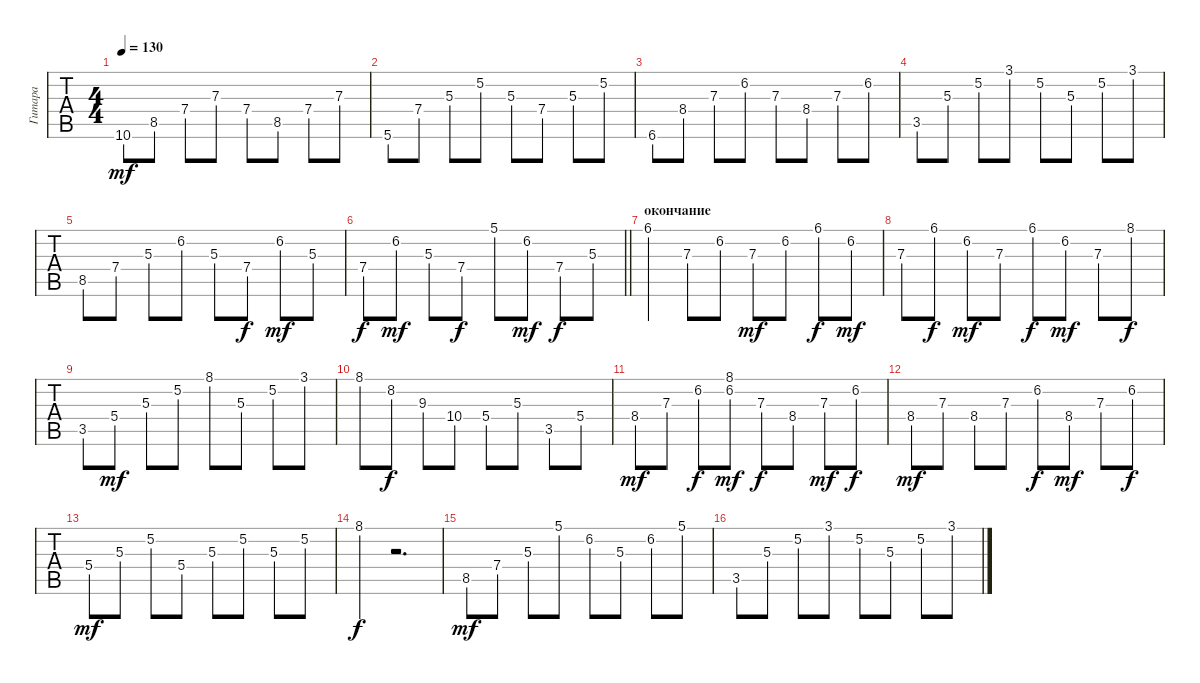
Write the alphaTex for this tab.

\track ("Гитара" "Гитара") {instrument acousticguitarsteel}
\staff {tabs}
\tuning (E4 B3 G3 D3 A2 E2) {hide}
\ts (4 4)
\tempo 130
\clef g2
\ks c
10.6.8{dy mf} 8.5.8 7.4.8 7.3.8 7.4.8 8.5.8 7.4.8 7.3.8 |
5.6.8 7.4.8 5.3.8 5.2.8 5.3.8 7.4.8 5.3.8 5.2.8 |
6.6.8 8.4.8 7.3.8 6.2.8 7.3.8 8.4.8 7.3.8 6.2.8 |
3.5.8 5.3.8 5.2.8 3.1.8 5.2.8 5.3.8 5.2.8 3.1.8 |
8.5.8 7.4.8 5.3.8 6.2.8 5.3.8 7.4.8{dy f} 6.2.8{dy mf} 5.3.8 |
\barLineRight lightlight
7.4.8{dy f} 6.2.8{dy mf} 5.3.8 7.4.8{dy f} 5.1{ac}.8 6.2.8{dy mf} 7.4.8{dy f} 5.3.8 |
\section ("" "окончание")
6.1.4 7.3.8 6.2.8 7.3.8{dy mf} 6.2.8 6.1.8{dy f} 6.2.8{dy mf} |
7.3.8 6.1.8{dy f} 6.2.8{dy mf} 7.3.8 6.1.8{dy f} 6.2.8{dy mf} 7.3.8 8.1.8{dy f} |
3.5.8 5.4.8{dy mf} 5.3.8 5.2.8 8.1.8 5.3.8 5.2.8 3.1.8 |
8.1.8 8.2.8{dy f} 9.3.8 10.4.8 5.4.8 5.3.8 3.5.8 5.4.8 |
8.4.8{dy mf} 7.3.8 6.2.8{dy f} (8.1{ac} 6.2).8{dy mf} 7.3.8{dy f} 8.4.8 7.3.8{dy mf} 6.2.8{dy f} |
8.4.8{dy mf} 7.3.8 8.4.8 7.3.8 6.2.8{dy f} 8.4.8{dy mf} 7.3.8 6.2.8{dy f} |
5.4.8{dy mf} 5.3.8 5.2.8 5.4.8 5.3.8 5.2.8 5.3.8 5.2.8 |
8.1{st}.4{dy f} r.2{d} |
8.5.8{dy mf} 7.4.8 5.3.8 5.1.8 6.2.8 5.3.8 6.2.8 5.1.8 |
3.5.8 5.3.8 5.2.8 3.1.8 5.2.8 5.3.8 5.2.8 3.1.8
